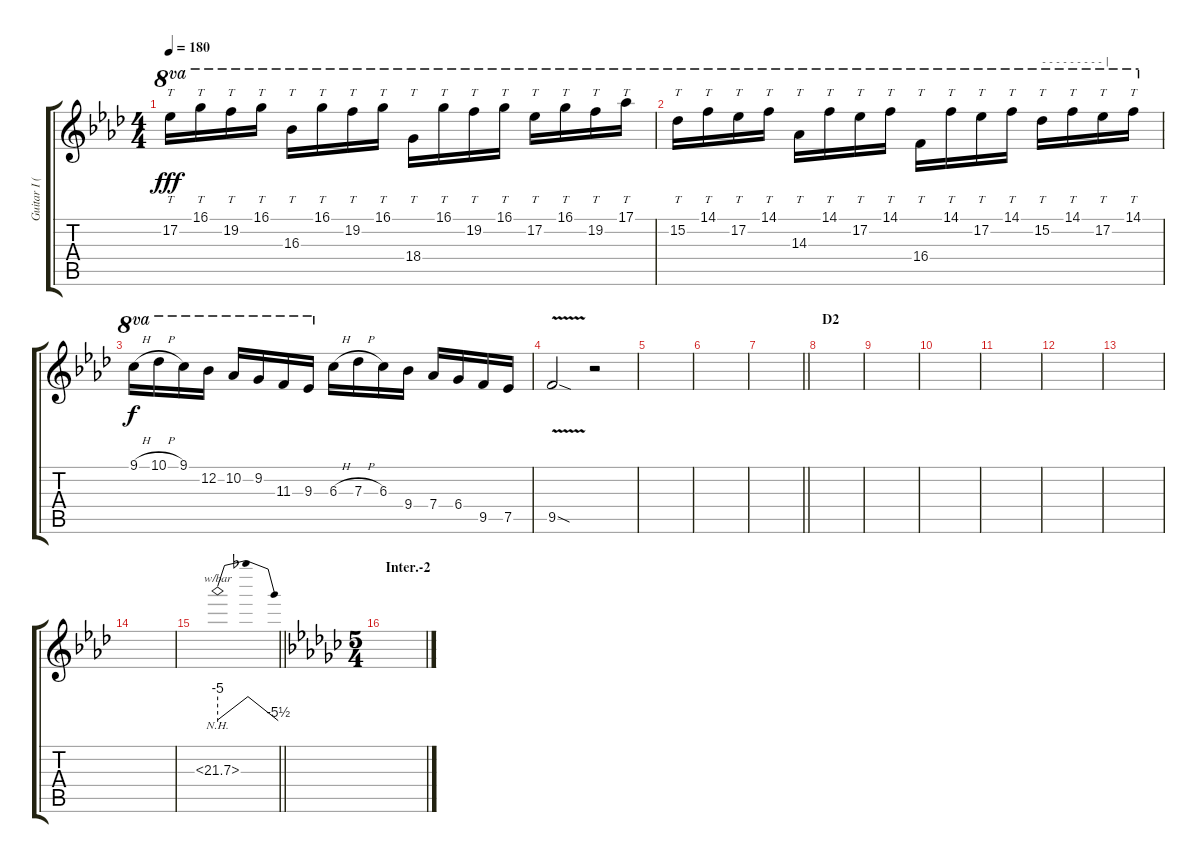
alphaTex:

\track ("Guitar I (Yamanaka Sawako/\"Catherine\")" "Guitar I (") {instrument distortionguitar}
\staff {score tabs}
\tuning (Eb4 Bb3 Gb3 Db3 Ab2 Eb2) {hide}
\ts (4 4)
\tempo 180
\clef g2
\ks ab
17.2.16{tt ot 8va dy fff} 16.1.16{tt ot 8va} 19.2.16{tt ot 8va} 16.1.16{tt ot 8va} 16.3.16{tt ot 8va} 16.1.16{tt ot 8va} 19.2.16{tt ot 8va} 16.1.16{tt ot 8va} 18.4.16{tt ot 8va} 16.1.16{tt ot 8va} 19.2.16{tt ot 8va} 16.1.16{tt ot 8va} 17.2.16{tt ot 8va} 16.1.16{tt ot 8va} 19.2.16{tt ot 8va} 17.1.16{tt ot 8va} |
15.2.16{tt ot 8va} 14.1.16{tt ot 8va} 17.2.16{tt ot 8va} 14.1.16{tt ot 8va} 14.3.16{tt ot 8va} 14.1.16{tt ot 8va} 17.2.16{tt ot 8va} 14.1.16{tt ot 8va} 16.4.16{tt ot 8va} 14.1.16{tt ot 8va} 17.2.16{tt ot 8va} 14.1.16{tt ot 8va} 15.2.16{tt ot 8va txt "- - - - - - - - - |"} 14.1.16{tt ot 8va} 17.2.16{tt ot 8va} 14.1.16{tt ot 8va} |
9.1{h}.16{ot 8va dy f} 10.1{h}.16{ot 8va} 9.1.16{ot 8va} 12.2.16{ot 8va} 10.2.16{ot 8va} 9.2.16{ot 8va} 11.3.16{ot 8va} 9.3.16{ot 8va} 6.3{h}.16 7.3{h}.16 6.3.16 9.4.16 7.4.16 6.4.16 9.5.16 7.5.16 |
9.5{v sod}.2 r.2 |
|
|
\barLineRight lightlight
|
\section ("" "D2")
|
|
|
|
|
|
|
\barLineRight lightlight
22.3{nh}.1{tbe (dip default 0 -20 21 0 28 0 60 -22)} |
\ts (5 4)
\section ("" "Inter.-2")
\ks gb
